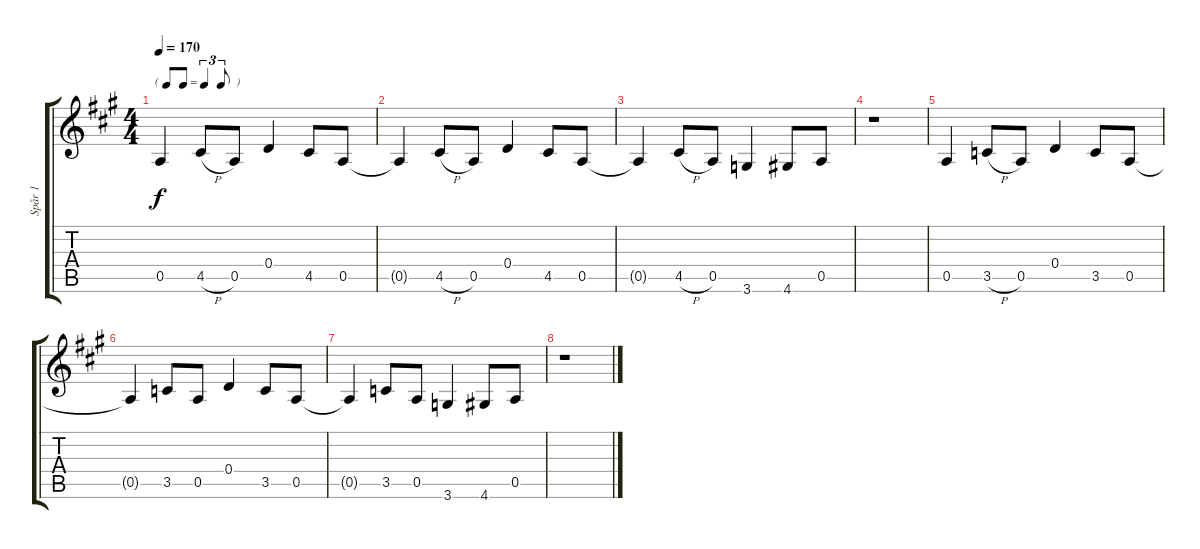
\track ("Spår 1" "Spår 1") {instrument acousticguitarsteel}
\staff {score tabs}
\tuning (E4 B3 G3 D3 A2 E2) {hide}
\ts (4 4)
\tf triplet8th
\tempo 170
\clef g2
\ks a
0.5.4{dy f} 4.5{h}.8 0.5.8 0.4.4 4.5.8 0.5.8 |
0.5{t}.4 4.5{h}.8 0.5.8 0.4.4 4.5.8 0.5.8 |
0.5{t}.4 4.5{h}.8 0.5.8 3.6.4 4.6.8 0.5.8 |
r.1 |
0.5.4 3.5{h}.8 0.5.8 0.4.4 3.5.8 0.5.8 |
0.5{t}.4 3.5.8 0.5.8 0.4.4 3.5.8 0.5.8 |
0.5{t}.4 3.5.8 0.5.8 3.6.4 4.6.8 0.5.8 |
r.1
